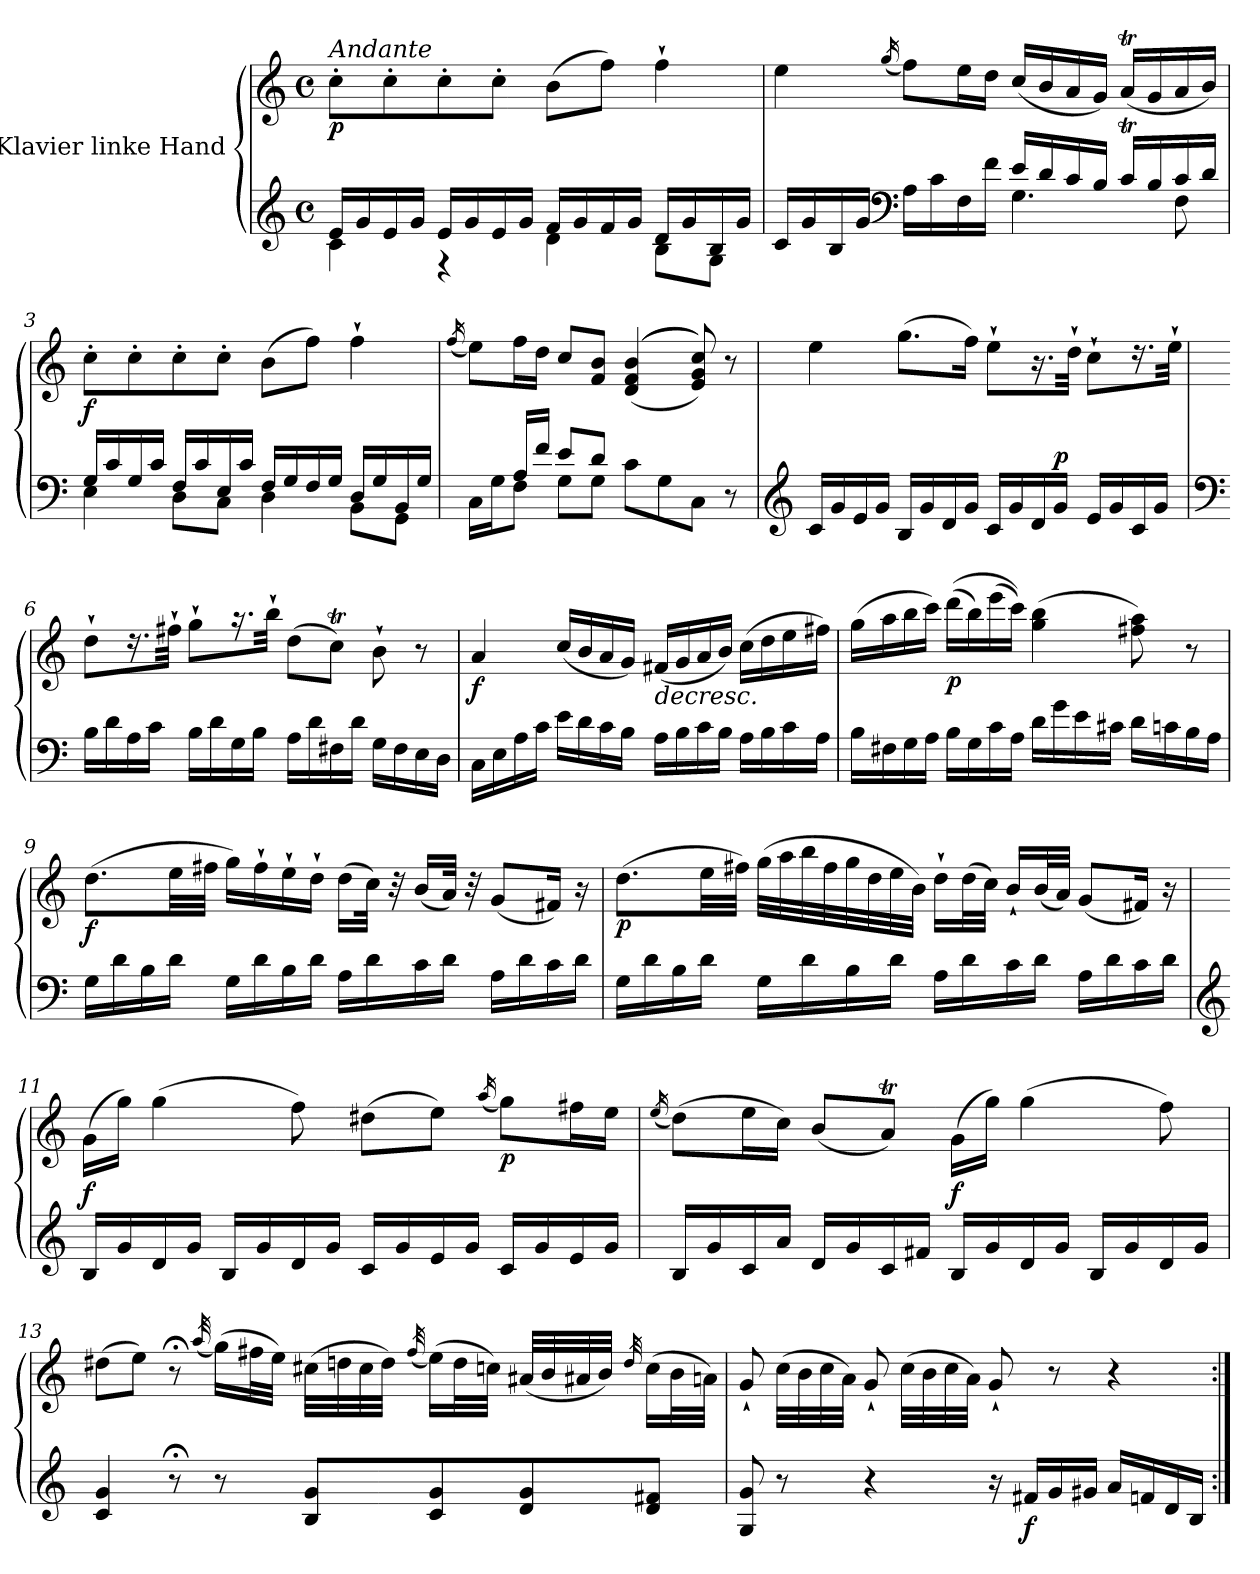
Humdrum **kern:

**kern	**kern	**dynam
*part1	*part1	*part1
*staff2	*staff1	*staff1/2
*I"Klavier linke Hand	*	*
*clefG2	*clefG2	*
*k[]	*k[]	*
*M4/4	*M4/4	*
*met(c)	*met(c)	*
=1	=1	=1
*^	*	*
!	!	!LO:TX:a:i:t=Andante	!
!	!	!	!LO:DY:b
16e/LL	4c\	8cc'\L	p
16g/	.	.	.
16e/	.	8cc'\	.
16g/JJ	.	.	.
16e/LL	4r	8cc'\	.
16g/	.	.	.
16e/	.	8cc'\J	.
16g/JJ	.	.	.
16f/LL	4d\	(>8b\L	.
16g/	.	.	.
16f/	.	8ff\J)	.
16g/JJ	.	.	.
16d/LL	8B\L	4ff`\	.
16g/	.	.	.
16B/	8G\J	.	.
16g/JJ	.	.	.
=2	=2	=2	=2
4ryy	16c/LL	4ee\	.
.	16g/	.	.
.	16B/	.	.
.	16g/JJ	.	.
*clefF4	*	*	*
.	.	(<16qgg/	.
16A\LL	4ryy	8ff\L)	.
16c\	.	.	.
16F\	.	16ee\L	.
16f\JJ	.	16dd\JJ	.
16e/LL	4.G\	(<16cc/LL	.
16d/	.	16b/	.
16c/	.	16a/	.
16B/JJ	.	16g/JJ)	.
16cT/LL	.	(<16aT/LL	.
16B/	.	16g/	.
16c/	8F\	16a/	.
16d/JJ	.	16b/JJ)	.
=3	=3	=3	=3
!	!	!	!LO:DY:b
16G/LL	4E\	8cc'\L	f
16c/	.	.	.
16G/	.	8cc'\	.
16c/JJ	.	.	.
16F/LL	8D\L	8cc'\	.
16c/	.	.	.
16E/	8C\J	8cc'\J	.
16c/JJ	.	.	.
16F/LL	4D\	(>8b\L	.
16G/	.	.	.
16F/	.	8ff\J)	.
16G/JJ	.	.	.
16D/LL	8BB\L	4ff`\	.
16G/	.	.	.
16BB/	8GG\J	.	.
16G/JJ	.	.	.
=4	=4	=4	=4
.	.	(<16qff/	.
8ryy	16C\LL	8ee\L)	.
.	16G\J	.	.
16A/LL	8F\J	16ff\L	.
16f/JJ	.	16dd\JJ	.
8e/L	8G\L	8cc/L	.
8d/J	8G\J	8f/ 8b/J	.
4ryy	8c\L	(<(<(>4d/ 4f/ 4b/	.
.	8G\	.	.
4ryy	8C\J	8e/ 8g/ 8cc/)))	.
.	8r	8r	.
*v	*v	*	*
=5	=5	=5
*clefG2	*	*
16c/LL	4ee\	.
16g/	.	.
16e/	.	.
16g/JJ	.	.
16B/LL	(>8.gg\L	.
16g/	.	.
16d/	.	.
16g/JJ	16ff\Jk)	.
16c/LL	8ee`\L	.
16g/	.	.
16d/	16.r	.
!	!	!LO:DY:a=2
16g/JJ	.	p
.	32dd`\Jkk	.
16e/LL	8cc`\L	.
16g/	.	.
16c/	16.r	.
16g/JJ	.	.
.	32ee`\Jkk	.
=6	=6	=6
*clefF4	*	*
16B\LL	8dd`\L	.
16d\	.	.
16A\	16.r	.
16c\JJ	.	.
.	32ff#X`\Jkk	.
16B\LL	8gg`\L	.
16d\	.	.
16G\	16.r	.
16B\JJ	.	.
.	32bb`\Jkk	.
16A\LL	(>8dd\L	.
16d\	.	.
16F#X\	8ccT\J)	.
16d\JJ	.	.
16G\LL	8b`\	.
16F#\	.	.
16E\	8r	.
16D\JJ	.	.
=7	=7	=7
!	!	!LO:DY:b
16C\LL	4a/	f
16E\	.	.
16A\	.	.
16c\JJ	.	.
16e\LL	(<16cc/LL	.
16d\	16b/	.
16c\	16a/	.
16B\JJ	16g/JJ)	.
!	!LO:TX:b:i:t=decresc.	!
16A\LL	(<16f#X/LL	.
16B\	16g/	.
16c\	16a/	.
16B\JJ	16b/JJ)	.
16A\LL	(>16cc\LL	.
16B\	16dd\	.
16c\	16ee\	.
16A\JJ	16ff#X\JJ)	.
=8	=8	=8
16B\LL	(>16gg\LL	.
16F#X\	16aa\	.
16G\	16bb\	.
16A\JJ	16ccc\JJ)	.
!	!	!LO:DY:b
16B\LL	(>(>16ddd\LL	p
16G\	16bb\)	.
16c\	(>16eee\	.
16A\JJ	16ccc\JJ))	.
16d\LL	(>4gg\ 4bb\	.
16g\	.	.
16e\	.	.
16c#X\JJ	.	.
16d\LL	8ff#X\ 8aa\)	.
16cn\	.	.
16B\	8r	.
16A\JJ	.	.
=9	=9	=9
!	!	!LO:DY:b
16G\LL	(>8.dd\L	f
16d\	.	.
16B\	.	.
16d\JJ	32ee\LL	.
.	32ff#X\JJJ	.
16G\LL	16gg\LL)	.
16d\	16ff#`\	.
16B\	16ee`\	.
16d\JJ	16dd`\JJ	.
16A\LL	(>16dd\LL	.
16d\	32cc\JJk)	.
.	32r	.
16c\	(<16b/LL	.
16d\JJ	32a/JJk)	.
.	32r	.
16A\LL	(<8g/L	.
16d\	.	.
16c\	16f#X/Jk)	.
16d\JJ	16r	.
=10	=10	=10
!	!	!LO:DY:b
16G\LL	(>8.dd\L	p
16d\	.	.
16B\	.	.
16d\JJ	32ee\LL	.
.	32ff#X\JJJ)	.
16G\LL	(>32gg\LLL	.
.	32aa\	.
16d\	32bb\	.
.	32ff#\	.
16B\	32gg\	.
.	32dd\	.
16d\JJ	32ee\	.
.	32b\JJJ)	.
16A\LL	16dd`\LL	.
16d\	(>32dd\L	.
.	32cc\JJJ)	.
16c\	16b`/LL	.
16d\JJ	(<32b/L	.
.	32a/JJJ)	.
16A\LL	(<8g/L	.
16d\	.	.
16c\	16f#X/Jk)	.
16d\JJ	16r	.
=11	=11	=11
*clefG2	*	*
!	!	!LO:DY:a=2
16B/LL	(>16g\LL	f
16g/	16gg\JJ)	.
16d/	(>4gg\	.
16g/JJ	.	.
16B/LL	.	.
16g/	.	.
16d/	8ff\)	.
16g/JJ	.	.
16c/LL	(>8dd#X\L	.
16g/	.	.
16e/	8ee\J)	.
16g/JJ	.	.
.	(<16qaa/	.
!	!	!LO:DY:b
16c/LL	8gg\L)	p
16g/	.	.
16e/	16ff#X\L	.
16g/JJ	16ee\JJ	.
=12	=12	=12
.	(<16qee/	.
16B/LL	(>8dd\L)	.
16g/	.	.
16c/	16ee\L	.
16a/JJ	16cc\JJ)	.
16d/LL	(<8b/L	.
16g/	.	.
16c/	8aT/J)	.
16f#X/JJ	.	.
!	!	!LO:DY:a=2
16B/LL	(>16g\LL	f
16g/	16gg\JJ)	.
16d/	(>4gg\	.
16g/JJ	.	.
16B/LL	.	.
16g/	.	.
16d/	8ff\)	.
16g/JJ	.	.
=13	=13	=13
4c/ 4g/	(>8dd#X\L	.
.	8ee\J)	.
8r;<	8r;<	.
.	(<32qaa/	.
8r	(>16gg\LL)	.
.	32ff#X\L	.
.	32ee\JJJ)	.
8B/ 8g/L	(>32cc#X\LLL	.
.	32ddn\	.
.	32cc#\	.
.	32dd\JJJ)	.
.	(<32qff#/	.
8c/ 8g/	(>16ee\LL)	.
.	32dd\L	.
.	32ccn\JJJ)	.
8d/ 8g/	(<32a#X/LLL	.
.	32b/	.
.	32a#X/	.
.	32b/JJJ)	.
.	32qdd/	.
8d/ 8f#X/J	(>16cc\LL	.
.	32b\L	.
.	32an\JJJ)	.
=14	=14	=14
8G/ 8g/	8g`/	.
8r	(>32cc\LLL	.
.	32b\	.
.	32cc\	.
.	32a\JJJ)	.
4r	8g`/	.
.	(>32cc\LLL	.
.	32b\	.
.	32cc\	.
.	32a\JJJ)	.
16r	8g`/	.
!	!	!LO:DY:b=2
16f#X/LL	.	f
16g/	8r	.
16g#X/JJ	.	.
16a/LL	4r	.
16fn/	.	.
16d/	.	.
16B/JJ	.	.
=:|!	=:|!	=:|!
*-	*-	*-
